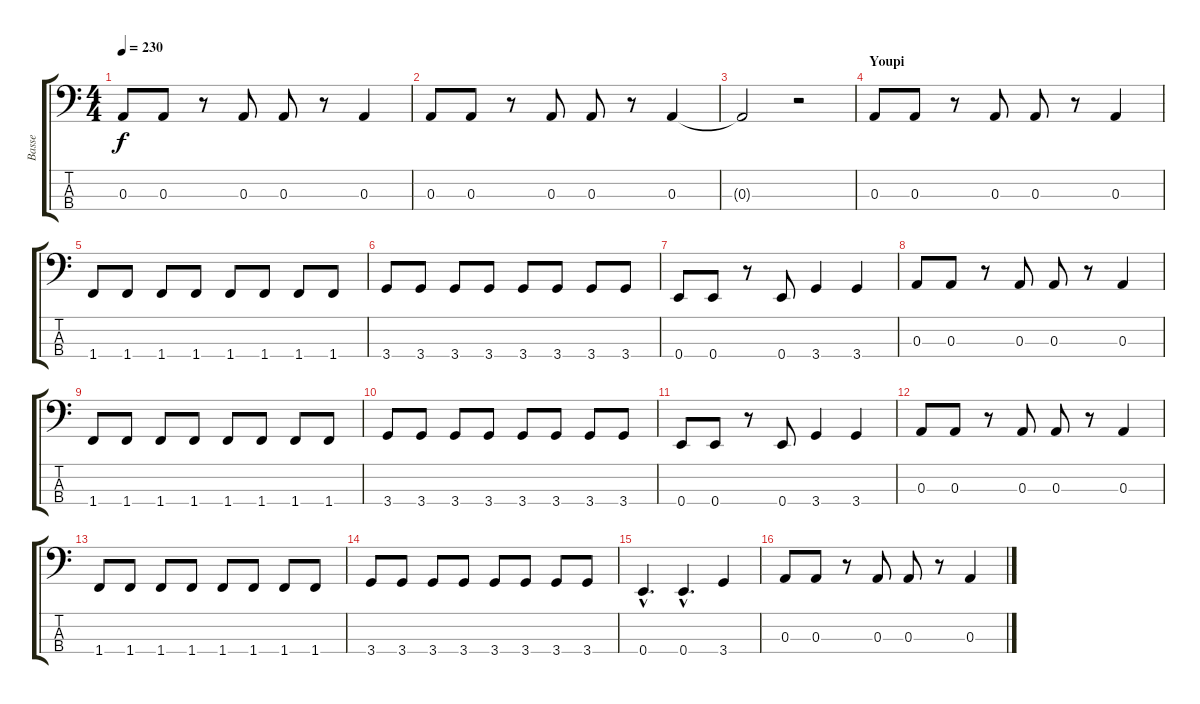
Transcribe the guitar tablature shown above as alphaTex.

\track ("Basse" "Basse") {instrument fretlessbass}
\staff {score tabs}
\tuning (G2 D2 A1 E1) {hide}
\ts (4 4)
\section ("" "")
\tempo 230
\clef f4
\ks c
0.3.8{dy f} 0.3.8 r.8 0.3.8 0.3.8 r.8 0.3.4 |
0.3.8 0.3.8 r.8 0.3.8 0.3.8 r.8 0.3.4 |
0.3{t}.2 r.2 |
\section ("" "Youpi")
0.3.8 0.3.8 r.8 0.3.8 0.3.8 r.8 0.3.4 |
1.4.8 1.4.8 1.4.8 1.4.8 1.4.8 1.4.8 1.4.8 1.4.8 |
3.4.8 3.4.8 3.4.8 3.4.8 3.4.8 3.4.8 3.4.8 3.4.8 |
0.4.8 0.4.8 r.8 0.4.8 3.4.4 3.4.4 |
0.3.8 0.3.8 r.8 0.3.8 0.3.8 r.8 0.3.4 |
1.4.8 1.4.8 1.4.8 1.4.8 1.4.8 1.4.8 1.4.8 1.4.8 |
3.4.8 3.4.8 3.4.8 3.4.8 3.4.8 3.4.8 3.4.8 3.4.8 |
0.4.8 0.4.8 r.8 0.4.8 3.4.4 3.4.4 |
0.3.8 0.3.8 r.8 0.3.8 0.3.8 r.8 0.3.4 |
1.4.8 1.4.8 1.4.8 1.4.8 1.4.8 1.4.8 1.4.8 1.4.8 |
3.4.8 3.4.8 3.4.8 3.4.8 3.4.8 3.4.8 3.4.8 3.4.8 |
0.4{hac}.4{d} 0.4{hac}.4{d} 3.4.4 |
0.3.8 0.3.8 r.8 0.3.8 0.3.8 r.8 0.3.4
